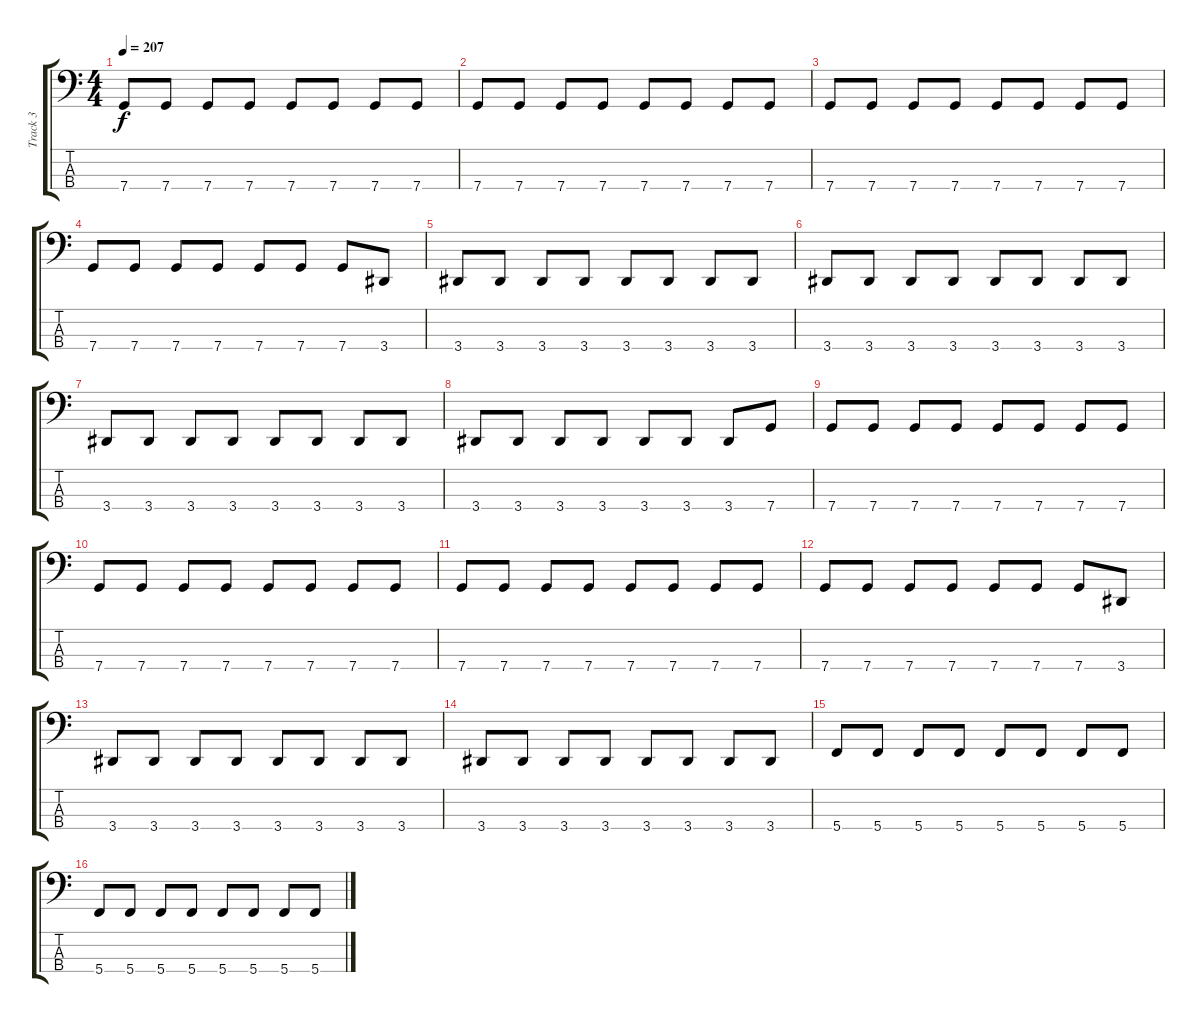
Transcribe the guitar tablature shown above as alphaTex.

\track ("Track 3" "Track 3") {instrument electricbassfinger}
\staff {score tabs}
\tuning (F2 C2 G1 C1) {hide}
\ts (4 4)
\tempo 207
\clef f4
\ks c
7.4{t}.8{dy f} 7.4.8 7.4.8 7.4.8 7.4.8 7.4.8 7.4.8 7.4.8 |
7.4.8 7.4.8 7.4.8 7.4.8 7.4.8 7.4.8 7.4.8 7.4.8 |
7.4.8 7.4.8 7.4.8 7.4.8 7.4.8 7.4.8 7.4.8 7.4.8 |
7.4.8 7.4.8 7.4.8 7.4.8 7.4.8 7.4.8 7.4.8 3.4.8 |
3.4.8 3.4.8 3.4.8 3.4.8 3.4.8 3.4.8 3.4.8 3.4.8 |
3.4.8 3.4.8 3.4.8 3.4.8 3.4.8 3.4.8 3.4.8 3.4.8 |
3.4.8 3.4.8 3.4.8 3.4.8 3.4.8 3.4.8 3.4.8 3.4.8 |
3.4.8 3.4.8 3.4.8 3.4.8 3.4.8 3.4.8 3.4.8 7.4.8 |
7.4.8 7.4.8 7.4.8 7.4.8 7.4.8 7.4.8 7.4.8 7.4.8 |
7.4.8 7.4.8 7.4.8 7.4.8 7.4.8 7.4.8 7.4.8 7.4.8 |
7.4.8 7.4.8 7.4.8 7.4.8 7.4.8 7.4.8 7.4.8 7.4.8 |
7.4.8 7.4.8 7.4.8 7.4.8 7.4.8 7.4.8 7.4.8 3.4.8 |
3.4.8 3.4.8 3.4.8 3.4.8 3.4.8 3.4.8 3.4.8 3.4.8 |
3.4.8 3.4.8 3.4.8 3.4.8 3.4.8 3.4.8 3.4.8 3.4.8 |
5.4.8 5.4.8 5.4.8 5.4.8 5.4.8 5.4.8 5.4.8 5.4.8 |
5.4.8 5.4.8 5.4.8 5.4.8 5.4.8 5.4.8 5.4.8 5.4.8
